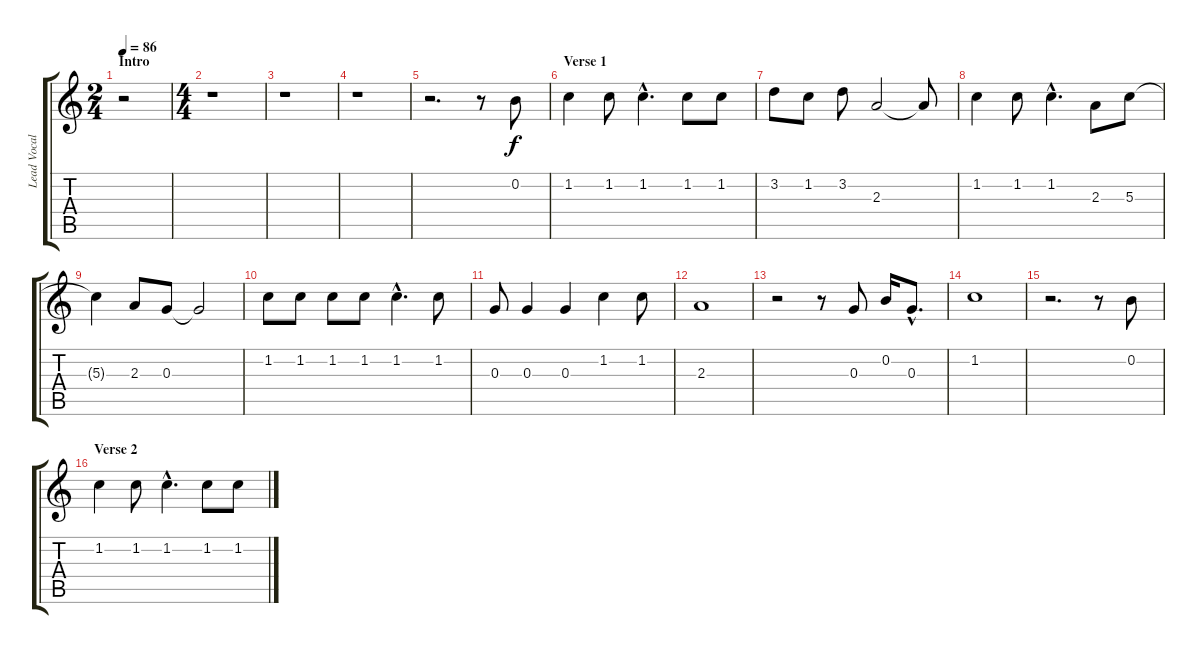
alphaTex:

\track ("Lead Vocals (Gano)" "Lead Vocal") {instrument electricguitarjazz}
\staff {score tabs}
\tuning (E4 B3 G3 D3 A2 E2) {hide}
\ts (2 4)
\section ("" "Intro")
\tempo 86
\clef g2
\ks c
r.2{dy f instrument electricguitarjazz} |
\ts (4 4)
r.1 |
r.1 |
r.1 |
r.2{d} r.8 0.2.8 |
\section ("" "Verse 1")
1.2.4 1.2.8 1.2{hac}.4{d} 1.2.8 1.2.8 |
3.2.8 1.2.8 3.2.8 2.3.2 2.3{t}.8 |
1.2.4 1.2.8 1.2{hac}.4{d} 2.3.8 5.3.8 |
5.3{t}.4 2.3.8 0.3.8 0.3{t}.2 |
1.2.8 1.2.8 1.2.8 1.2.8 1.2{hac}.4{d} 1.2.8 |
0.3.8 0.3.4 0.3.4 1.2.4 1.2.8 |
2.3.1 |
r.2 r.8 0.3.8 0.2.16 0.3{hac}.8{d} |
1.2.1 |
r.2{d} r.8 0.2.8 |
\section ("" "Verse 2")
1.2.4 1.2.8 1.2{hac}.4{d} 1.2.8 1.2.8
